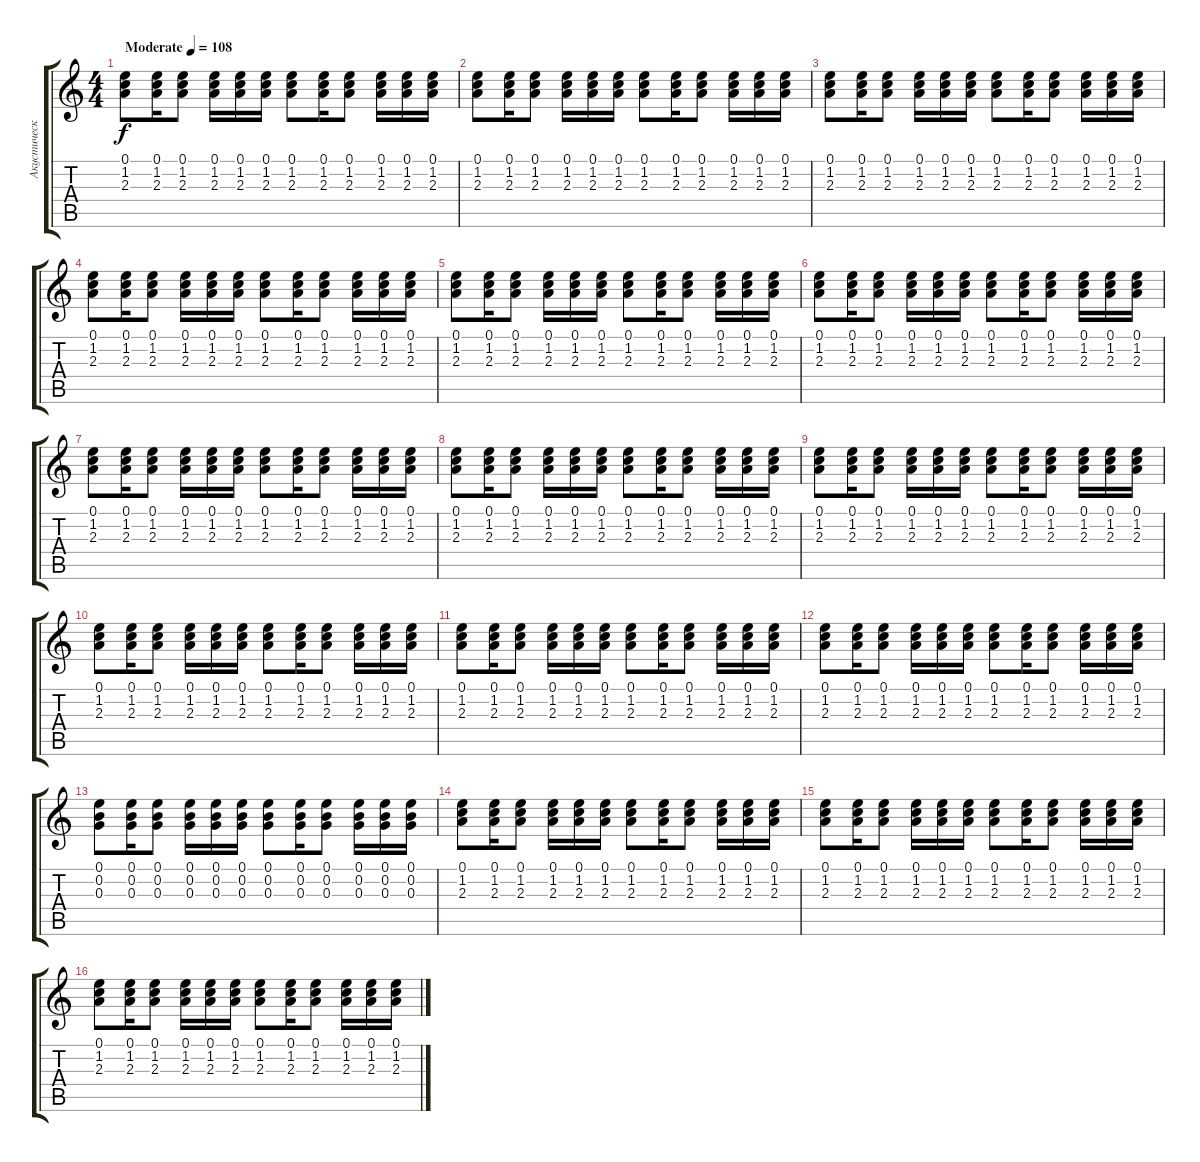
\track ("Акустическая гитара" "Акустическ") {instrument acousticguitarsteel}
\staff {score tabs}
\tuning (E4 B3 G3 D3 A2 E2) {hide}
\ts (4 4)
\tempo (108 "Moderate")
\clef g2
\ks c
(0.1 1.2 2.3).8{dy f instrument acousticguitarsteel} (0.1 1.2 2.3).16 (0.1 1.2 2.3).8 (0.1 1.2 2.3).16 (0.1 1.2 2.3).16 (0.1 1.2 2.3).16 (0.1 1.2 2.3).8 (0.1 1.2 2.3).16 (0.1 1.2 2.3).8 (0.1 1.2 2.3).16 (0.1 1.2 2.3).16 (0.1 1.2 2.3).16 |
(0.1 1.2 2.3).8 (0.1 1.2 2.3).16 (0.1 1.2 2.3).8 (0.1 1.2 2.3).16 (0.1 1.2 2.3).16 (0.1 1.2 2.3).16 (0.1 1.2 2.3).8 (0.1 1.2 2.3).16 (0.1 1.2 2.3).8 (0.1 1.2 2.3).16 (0.1 1.2 2.3).16 (0.1 1.2 2.3).16 |
(0.1 1.2 2.3).8 (0.1 1.2 2.3).16 (0.1 1.2 2.3).8 (0.1 1.2 2.3).16 (0.1 1.2 2.3).16 (0.1 1.2 2.3).16 (0.1 1.2 2.3).8 (0.1 1.2 2.3).16 (0.1 1.2 2.3).8 (0.1 1.2 2.3).16 (0.1 1.2 2.3).16 (0.1 1.2 2.3).16 |
(0.1 1.2 2.3).8 (0.1 1.2 2.3).16 (0.1 1.2 2.3).8 (0.1 1.2 2.3).16 (0.1 1.2 2.3).16 (0.1 1.2 2.3).16 (0.1 1.2 2.3).8 (0.1 1.2 2.3).16 (0.1 1.2 2.3).8 (0.1 1.2 2.3).16 (0.1 1.2 2.3).16 (0.1 1.2 2.3).16 |
(0.1 1.2 2.3).8 (0.1 1.2 2.3).16 (0.1 1.2 2.3).8 (0.1 1.2 2.3).16 (0.1 1.2 2.3).16 (0.1 1.2 2.3).16 (0.1 1.2 2.3).8 (0.1 1.2 2.3).16 (0.1 1.2 2.3).8 (0.1 1.2 2.3).16 (0.1 1.2 2.3).16 (0.1 1.2 2.3).16 |
(0.1 1.2 2.3).8 (0.1 1.2 2.3).16 (0.1 1.2 2.3).8 (0.1 1.2 2.3).16 (0.1 1.2 2.3).16 (0.1 1.2 2.3).16 (0.1 1.2 2.3).8 (0.1 1.2 2.3).16 (0.1 1.2 2.3).8 (0.1 1.2 2.3).16 (0.1 1.2 2.3).16 (0.1 1.2 2.3).16 |
(0.1 1.2 2.3).8 (0.1 1.2 2.3).16 (0.1 1.2 2.3).8 (0.1 1.2 2.3).16 (0.1 1.2 2.3).16 (0.1 1.2 2.3).16 (0.1 1.2 2.3).8 (0.1 1.2 2.3).16 (0.1 1.2 2.3).8 (0.1 1.2 2.3).16 (0.1 1.2 2.3).16 (0.1 1.2 2.3).16 |
(0.1 1.2 2.3).8 (0.1 1.2 2.3).16 (0.1 1.2 2.3).8 (0.1 1.2 2.3).16 (0.1 1.2 2.3).16 (0.1 1.2 2.3).16 (0.1 1.2 2.3).8 (0.1 1.2 2.3).16 (0.1 1.2 2.3).8 (0.1 1.2 2.3).16 (0.1 1.2 2.3).16 (0.1 1.2 2.3).16 |
(0.1 1.2 2.3).8 (0.1 1.2 2.3).16 (0.1 1.2 2.3).8 (0.1 1.2 2.3).16 (0.1 1.2 2.3).16 (0.1 1.2 2.3).16 (0.1 1.2 2.3).8 (0.1 1.2 2.3).16 (0.1 1.2 2.3).8 (0.1 1.2 2.3).16 (0.1 1.2 2.3).16 (0.1 1.2 2.3).16 |
(0.1 1.2 2.3).8 (0.1 1.2 2.3).16 (0.1 1.2 2.3).8 (0.1 1.2 2.3).16 (0.1 1.2 2.3).16 (0.1 1.2 2.3).16 (0.1 1.2 2.3).8 (0.1 1.2 2.3).16 (0.1 1.2 2.3).8 (0.1 1.2 2.3).16 (0.1 1.2 2.3).16 (0.1 1.2 2.3).16 |
(0.1 1.2 2.3).8 (0.1 1.2 2.3).16 (0.1 1.2 2.3).8 (0.1 1.2 2.3).16 (0.1 1.2 2.3).16 (0.1 1.2 2.3).16 (0.1 1.2 2.3).8 (0.1 1.2 2.3).16 (0.1 1.2 2.3).8 (0.1 1.2 2.3).16 (0.1 1.2 2.3).16 (0.1 1.2 2.3).16 |
(0.1 1.2 2.3).8 (0.1 1.2 2.3).16 (0.1 1.2 2.3).8 (0.1 1.2 2.3).16 (0.1 1.2 2.3).16 (0.1 1.2 2.3).16 (0.1 1.2 2.3).8 (0.1 1.2 2.3).16 (0.1 1.2 2.3).8 (0.1 1.2 2.3).16 (0.1 1.2 2.3).16 (0.1 1.2 2.3).16 |
(0.1 0.2 0.3).8 (0.1 0.2 0.3).16 (0.1 0.2 0.3).8 (0.1 0.2 0.3).16 (0.1 0.2 0.3).16 (0.1 0.2 0.3).16 (0.1 0.2 0.3).8 (0.1 0.2 0.3).16 (0.1 0.2 0.3).8 (0.1 0.2 0.3).16 (0.1 0.2 0.3).16 (0.1 0.2 0.3).16 |
(0.1 1.2 2.3).8 (0.1 1.2 2.3).16 (0.1 1.2 2.3).8 (0.1 1.2 2.3).16 (0.1 1.2 2.3).16 (0.1 1.2 2.3).16 (0.1 1.2 2.3).8 (0.1 1.2 2.3).16 (0.1 1.2 2.3).8 (0.1 1.2 2.3).16 (0.1 1.2 2.3).16 (0.1 1.2 2.3).16 |
(0.1 1.2 2.3).8 (0.1 1.2 2.3).16 (0.1 1.2 2.3).8 (0.1 1.2 2.3).16 (0.1 1.2 2.3).16 (0.1 1.2 2.3).16 (0.1 1.2 2.3).8 (0.1 1.2 2.3).16 (0.1 1.2 2.3).8 (0.1 1.2 2.3).16 (0.1 1.2 2.3).16 (0.1 1.2 2.3).16 |
(0.1 1.2 2.3).8 (0.1 1.2 2.3).16 (0.1 1.2 2.3).8 (0.1 1.2 2.3).16 (0.1 1.2 2.3).16 (0.1 1.2 2.3).16 (0.1 1.2 2.3).8 (0.1 1.2 2.3).16 (0.1 1.2 2.3).8 (0.1 1.2 2.3).16 (0.1 1.2 2.3).16 (0.1 1.2 2.3).16
